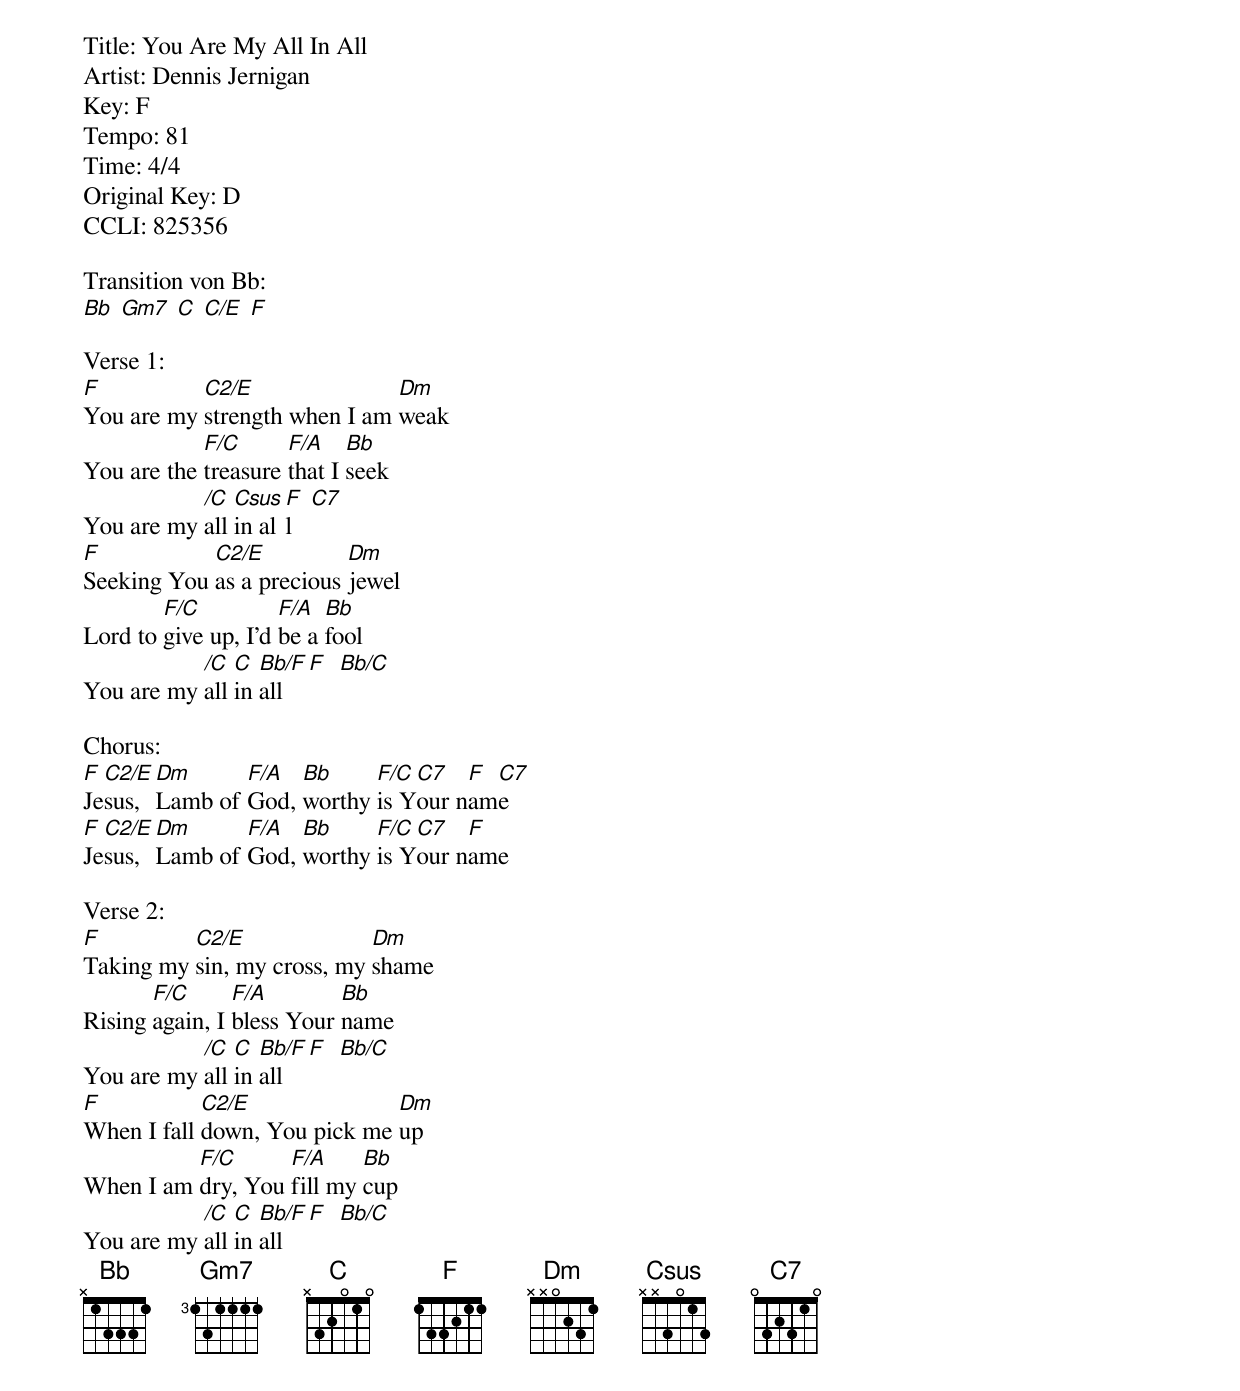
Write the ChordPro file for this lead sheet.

Title: You Are My All In All
Artist: Dennis Jernigan
Key: F
Tempo: 81
Time: 4/4
Original Key: D
CCLI: 825356

Transition von Bb:
[Bb] [Gm7] [C] [C/E] [F]

Verse 1:
[F]You are my [C2/E]strength when I am [Dm]weak
You are the [F/C]treasure [F/A]that I [Bb]seek
You are my [/C]all [Csus]in al[F]l   [C7]
[F]Seeking You [C2/E]as a precious [Dm]jewel
Lord to [F/C]give up, I'd [F/A]be a [Bb]fool
You are my [/C]all [C]in [Bb/F]all  [F]  [Bb/C]

Chorus:
[F]Je[C2/E]sus, [Dm]Lamb of [F/A]God, [Bb]worthy [F/C]is Y[C7]our n[F]am[C7]e
[F]Je[C2/E]sus, [Dm]Lamb of [F/A]God, [Bb]worthy [F/C]is Y[C7]our n[F]ame

Verse 2:
[F]Taking my [C2/E]sin, my cross, my [Dm]shame
Rising [F/C]again, I [F/A]bless Your [Bb]name
You are my [/C]all [C]in [Bb/F]all  [F]  [Bb/C]
[F]When I fall [C2/E]down, You pick me [Dm]up
When I am [F/C]dry, You [F/A]fill my [Bb]cup
You are my [/C]all [C]in [Bb/F]all  [F]  [Bb/C]
